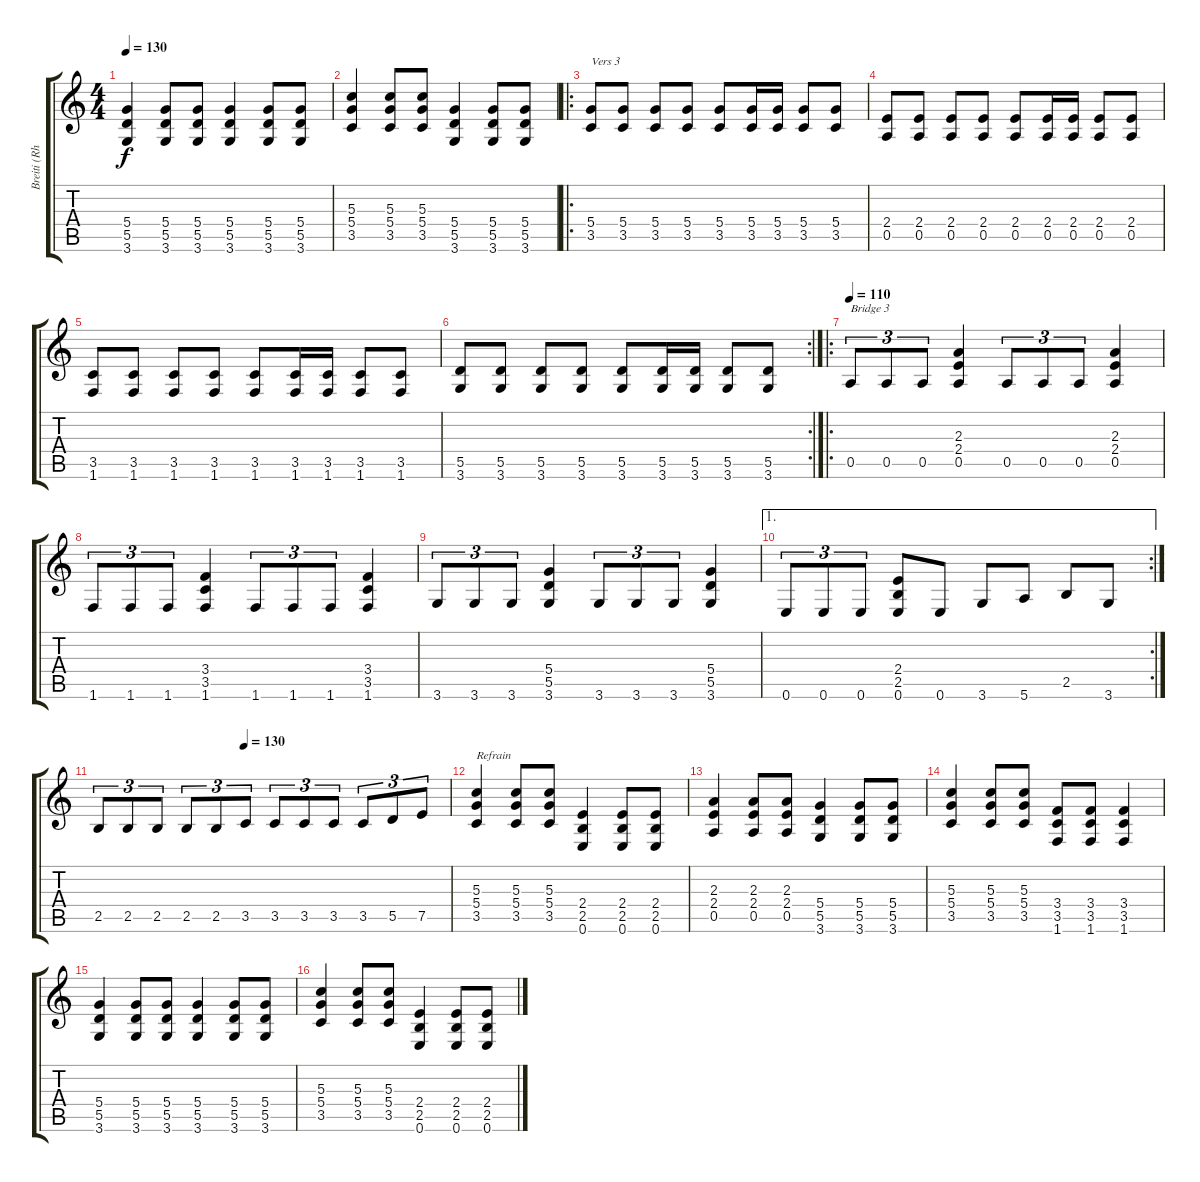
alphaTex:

\track ("Breiti (Rhythm Guitar)" "Breiti (Rh") {instrument overdrivenguitar}
\staff {score tabs}
\tuning (E4 B3 G3 D3 A2 E2) {hide}
\ts (4 4)
\tempo 130
\clef g2
\ks c
(5.4 5.5 3.6).4{dy f} (5.4 5.5 3.6).8 (5.4 5.5 3.6).8 (5.4 5.5 3.6).4 (5.4 5.5 3.6).8 (5.4 5.5 3.6).8 |
(5.3 5.4 3.5).4 (5.3 5.4 3.5).8 (5.3 5.4 3.5).8 (5.4 5.5 3.6).4 (5.4 5.5 3.6).8 (5.4 5.5 3.6).8 |
\ro
(5.4 3.5).8{txt "Vers 3"} (5.4 3.5).8 (5.4 3.5).8 (5.4 3.5).8 (5.4 3.5).8 (5.4 3.5).16 (5.4 3.5).16 (5.4 3.5).8 (5.4 3.5).8 |
(2.4 0.5).8 (2.4 0.5).8 (2.4 0.5).8 (2.4 0.5).8 (2.4 0.5).8 (2.4 0.5).16 (2.4 0.5).16 (2.4 0.5).8 (2.4 0.5).8 |
(3.5 1.6).8 (3.5 1.6).8 (3.5 1.6).8 (3.5 1.6).8 (3.5 1.6).8 (3.5 1.6).16 (3.5 1.6).16 (3.5 1.6).8 (3.5 1.6).8 |
\rc 2
(5.5 3.6).8 (5.5 3.6).8 (5.5 3.6).8 (5.5 3.6).8 (5.5 3.6).8 (5.5 3.6).16 (5.5 3.6).16 (5.5 3.6).8 (5.5 3.6).8 |
\ro
\tempo 110
0.5.8{tu (3 2) txt "Bridge 3" instrument overdrivenguitar} 0.5.8{tu (3 2)} 0.5.8{tu (3 2)} (2.3 2.4 0.5).4 0.5.8{tu (3 2)} 0.5.8{tu (3 2)} 0.5.8{tu (3 2)} (2.3 2.4 0.5).4 |
1.6.8{tu (3 2)} 1.6.8{tu (3 2)} 1.6.8{tu (3 2)} (3.4 3.5 1.6).4 1.6.8{tu (3 2)} 1.6.8{tu (3 2)} 1.6.8{tu (3 2)} (3.4 3.5 1.6).4 |
3.6.8{tu (3 2)} 3.6.8{tu (3 2)} 3.6.8{tu (3 2)} (5.4 5.5 3.6).4 3.6.8{tu (3 2)} 3.6.8{tu (3 2)} 3.6.8{tu (3 2)} (5.4 5.5 3.6).4 |
\ae 1
\rc 2
0.6.8{tu (3 2)} 0.6.8{tu (3 2)} 0.6.8{tu (3 2)} (2.4 2.5 0.6).8 0.6.8 3.6.8 5.6.8 2.5.8 3.6.8 |
\tempo (130 0.4166666666666667)
2.5.8{tu (3 2)} 2.5.8{tu (3 2)} 2.5.8{tu (3 2)} 2.5.8{tu (3 2)} 2.5.8{tu (3 2)} 3.5.8{tu (3 2)} 3.5.8{tu (3 2)} 3.5.8{tu (3 2)} 3.5.8{tu (3 2)} 3.5.8{tu (3 2)} 5.5.8{tu (3 2)} 7.5.8{tu (3 2)} |
(5.3 5.4 3.5).4{txt "Refrain"} (5.3 5.4 3.5).8 (5.3 5.4 3.5).8 (2.4 2.5 0.6).4 (2.4 2.5 0.6).8 (2.4 2.5 0.6).8 |
(2.3 2.4 0.5).4 (2.3 2.4 0.5).8 (2.3 2.4 0.5).8 (5.4 5.5 3.6).4 (5.4 5.5 3.6).8 (5.4 5.5 3.6).8 |
(5.3 5.4 3.5).4 (5.3 5.4 3.5).8 (5.3 5.4 3.5).8 (3.4 3.5 1.6).8 (3.4 3.5 1.6).8 (3.4 3.5 1.6).4 |
(5.4 5.5 3.6).4 (5.4 5.5 3.6).8 (5.4 5.5 3.6).8 (5.4 5.5 3.6).4 (5.4 5.5 3.6).8 (5.4 5.5 3.6).8 |
(5.3 5.4 3.5).4 (5.3 5.4 3.5).8 (5.3 5.4 3.5).8 (2.4 2.5 0.6).4 (2.4 2.5 0.6).8 (2.4 2.5 0.6).8
